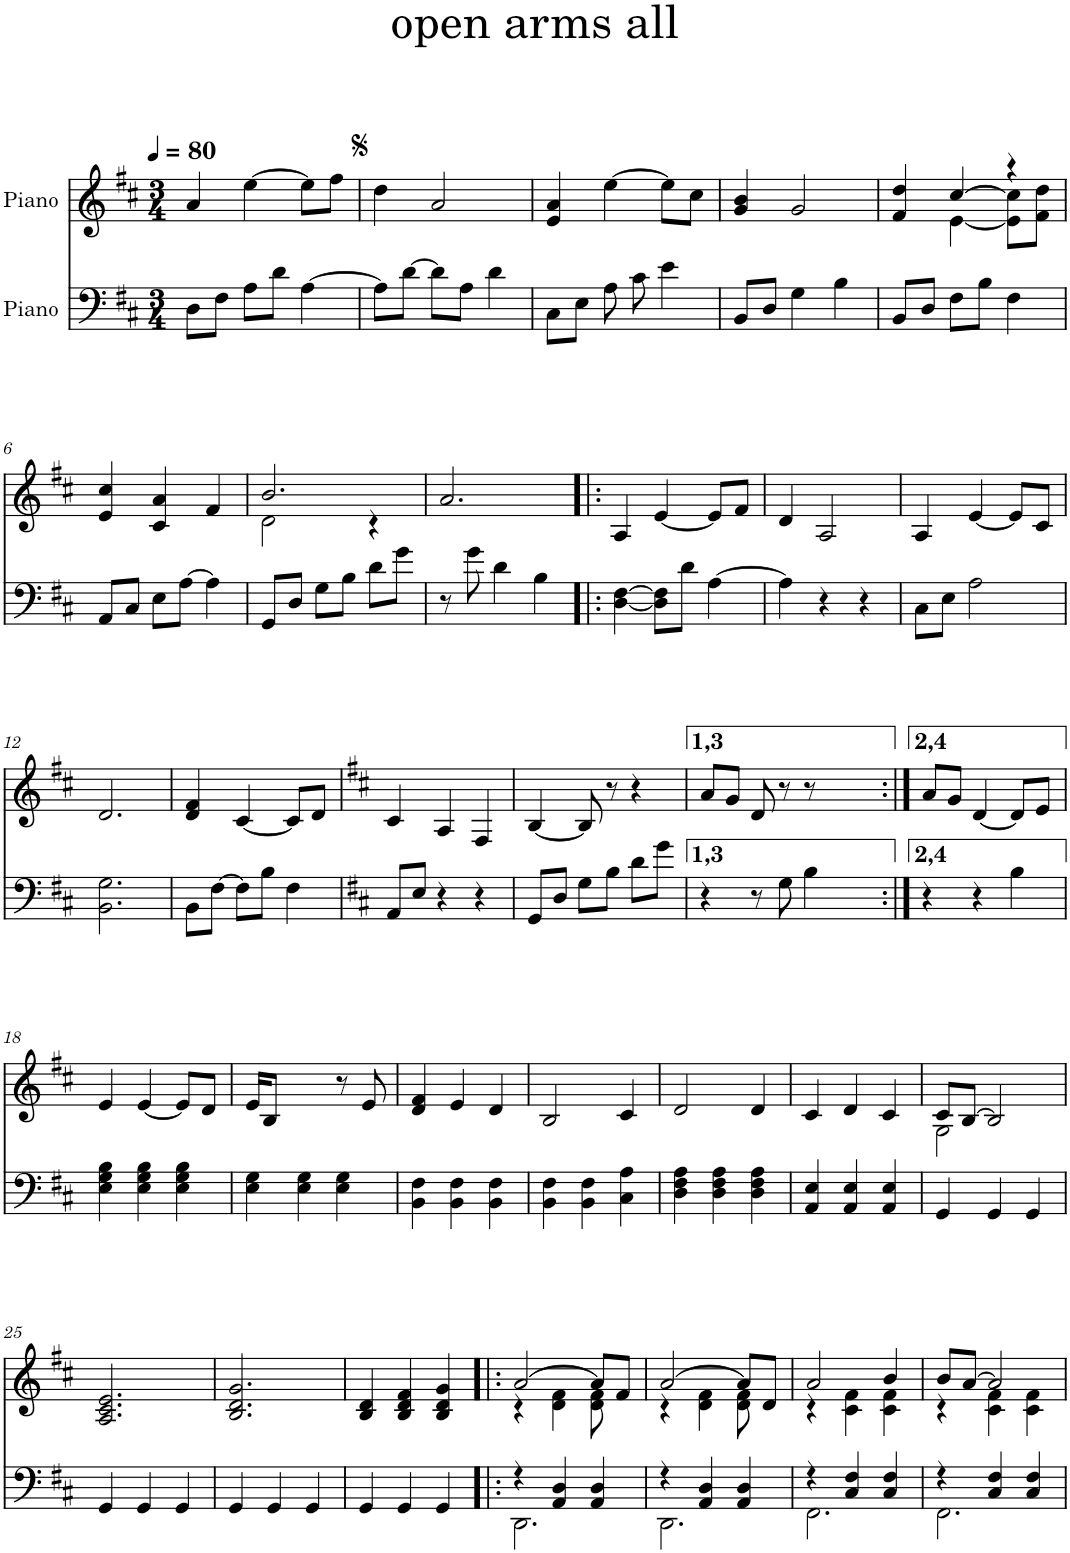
**kern	**kern
*part2	*part1
*staff2	*staff1
*I"Piano	*I"Piano
*I'Pno	*I'Pno
*clefF4	*clefG2
*k[f#c#]	*k[f#c#]
*M3/4	*M3/4
*MM80	*MM80
=1	=1
8D\L	4a/
8F#\J	.
8A\L	[4ee\
8d\J	.
[4A\	8ee\L]
.	8ff#\J
=2	=2
8A\L]	4dd\
[8d\J	.
8d\L]	2a/
8A\J	.
4d\	.
=3	=3
8C#\L	4e/ 4a/
8E\J	.
8A\	[4ee\
8c#\	.
4e\	8ee\L]
.	8cc#\J
=4	=4
8BB/L	4g/ 4b/
8D/J	.
4G\	2g/
4B\	.
=5	=5
*	*^
8BB/L	4f#/ 4dd/	4ryy
8D/J	.	.
8F#\L	[4cc#/	[4e\
8B\J	.	.
4F#\	4r	8e\] 8cc#\]L
.	.	8f#\ 8dd\J
*	*v	*v
!!LO:LB:g=z
=6	=6
8AA/L	4e/ 4cc#/
8C#/J	.
8E\L	4c#/ 4a/
[8A\J	.
4A\]	4f#/
=7	=7
*	*^
8GG/L	2.b/	2d\
8D/J	.	.
8G\L	.	.
8B\J	.	.
8d\L	.	4r
8g\J	.	.
*	*v	*v
=8	=8
8r	2.a/
8g\	.
4d\	.
4B\	.
=9!|:	=9!|:
[4D\ [4F#\	4A/
8D\] 8F#\]L	[4e/
8d\J	.
[4A\	8e/L]
.	8f#/J
=10	=10
4A\]	4d/
4r	2A/
4r	.
=11	=11
8C#\L	4A/
8E\J	.
2A\	[4e/
.	8e/L]
.	8c#/J
!!LO:LB:g=z
=12	=12
2.BB\ 2.G\	2.d/
=13	=13
8BB\L	4d/ 4f#/
[8F#\J	.
8F#\L]	[4c#/
8B\J	.
4F#\	8c#/L]
.	8d/J
=14	=14
*k[f#c#]	*k[f#c#]
8AA/L	4c#/
8E/J	.
4r	4A/
4r	4F#/
=15	=15
8GG/L	[4B/
8D/J	.
8G\L	8B/]
8B\J	8r
8d\L	4r
8g\J	.
=16	=16
4r	8a/L
.	8g/J
8r	8d/
8G\	8r
4B\	8r
.	8ryy
4ryy	4ryy
=17:|!	=17:|!
4r	8a/L
.	4ryy
4r	.
.	8g/J
4B\	[4d/
4ryy	8d/L]
.	8e/J
!!LO:LB:g=z
=18	=18
*k[f#c#]	*
4E\ 4G\ 4B\	4e/
4E\ 4G\ 4B\	[4e/
4E\ 4G\ 4B\	8e/L]
.	8d/J
=19	=19
4E\ 4G\	16e/KL
.	8B/J
.	4ryy
4E\ 4G\	.
.	16ryy
4E\ 4G\	8r
.	8e/
=20	=20
4BB\ 4F#\	4d/ 4f#/
4BB\ 4F#\	4e/
4BB\ 4F#\	4d/
=21	=21
4BB\ 4F#\	2B/
4BB\ 4F#\	.
4C#\ 4A\	4c#/
=22	=22
4D\ 4F#\ 4A\	2d/
4D\ 4F#\ 4A\	.
4D\ 4F#\ 4A\	4d/
=23	=23
4AA/ 4E/	4c#/
4AA/ 4E/	4d/
4AA/ 4E/	4c#/
=24	=24
*	*^
4GG/	8c#/L	2G\
.	[8B/J	.
4GG/	2B/]	.
4GG/	.	4ryy
*	*v	*v
!!LO:LB:g=z
=25	=25
4GG/	2.A/ 2.c#/ 2.e/
4GG/	.
4GG/	.
=26	=26
4GG/	2.B/ 2.d/ 2.g/
4GG/	.
4GG/	.
=27	=27
4GG/	4B/ 4d/
4GG/	4B/ 4d/ 4f#/
4GG/	4B/ 4d/ 4g/
=28!|:	=28!|:
*^	*^
4r	2.DD\	[2a/	4r
4AA/ 4D/	.	.	4d\ 4f#\
4AA/ 4D/	.	8a/L]	8d\ 8f#\
.	.	8f#/J	8ryy
=29	=29	=29	=29
4r	2.DD\	[2a/	4r
4AA/ 4D/	.	.	4d\ 4f#\
4AA/ 4D/	.	8a/L]	8d\ 8f#\
.	.	8d/J	8ryy
=30	=30	=30	=30
4r	2.FF#\	2a/	4r
4C#/ 4F#/	.	.	4c#\ 4f#\
4C#/ 4F#/	.	4b/	4c#\ 4f#\
=31	=31	=31	=31
4r	2.FF#\	8b/L	4r
.	.	[8a/J	.
4C#/ 4F#/	.	2a/]	4c#\ 4f#\
4C#/ 4F#/	.	.	4c#\ 4f#\
*v	*v	*	*
*	*v	*v
=	=
*-	*-
